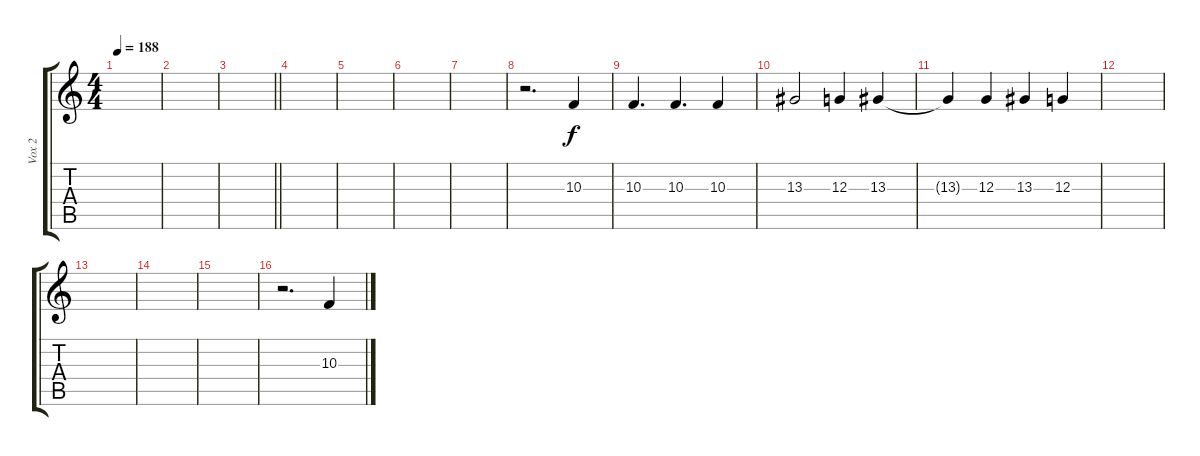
\track ("Vox 2" "Vox 2") {instrument viola}
\staff {score tabs}
\tuning (E4 B3 G3 D3 A2 E2) {hide}
\ts (4 4)
\tempo 188
\clef g2
\ks c
|
|
\barLineRight lightlight
|
\section ("" " ")
|
|
|
|
r.2{d} 10.3.4 |
10.3.4{d} 10.3.4{d} 10.3.4 |
13.3.2 12.3.4 13.3.4 |
13.3{t}.4 12.3.4 13.3.4 12.3.4 |
|
|
|
|
r.2{d} 10.3.4
